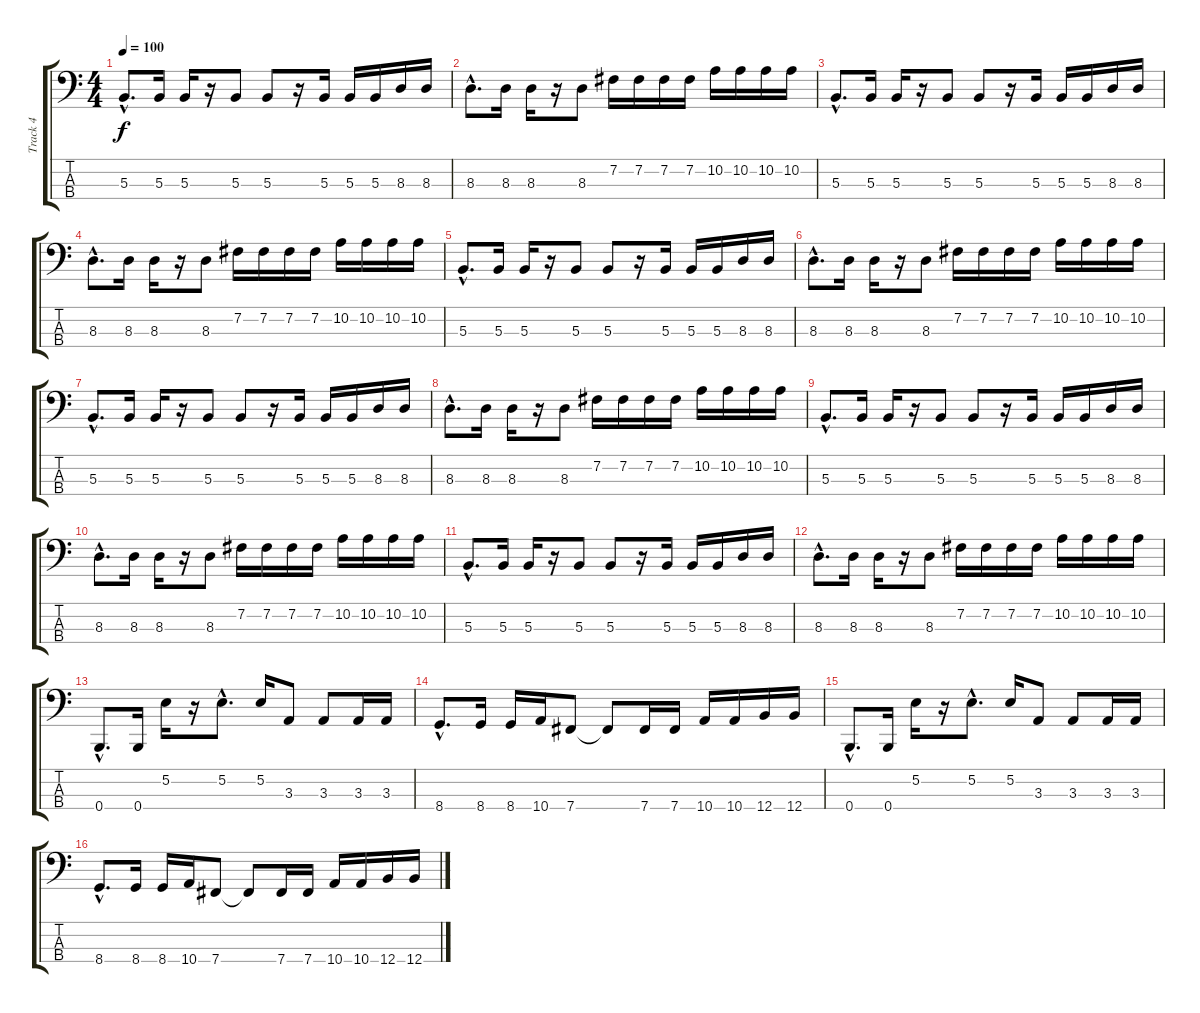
\track ("Track 4" "Track 4") {instrument electricbasspick}
\staff {score tabs}
\tuning (E2 B1 Gb1 B0) {hide}
\ts (4 4)
\tempo 100
\clef f4
\ks c
5.3{hac}.8{d dy f instrument electricbasspick} 5.3.16 5.3.16 r.16 5.3.8 5.3.8 r.16 5.3.16 5.3.16 5.3.16 8.3.16 8.3.16 |
8.3{hac}.8{d} 8.3.16 8.3.16 r.16 8.3.8 7.2.16 7.2.16 7.2.16 7.2.16 10.2.16 10.2.16 10.2.16 10.2.16 |
5.3{hac}.8{d} 5.3.16 5.3.16 r.16 5.3.8 5.3.8 r.16 5.3.16 5.3.16 5.3.16 8.3.16 8.3.16 |
8.3{hac}.8{d} 8.3.16 8.3.16 r.16 8.3.8 7.2.16 7.2.16 7.2.16 7.2.16 10.2.16 10.2.16 10.2.16 10.2.16 |
5.3{hac}.8{d} 5.3.16 5.3.16 r.16 5.3.8 5.3.8 r.16 5.3.16 5.3.16 5.3.16 8.3.16 8.3.16 |
8.3{hac}.8{d} 8.3.16 8.3.16 r.16 8.3.8 7.2.16 7.2.16 7.2.16 7.2.16 10.2.16 10.2.16 10.2.16 10.2.16 |
5.3{hac}.8{d} 5.3.16 5.3.16 r.16 5.3.8 5.3.8 r.16 5.3.16 5.3.16 5.3.16 8.3.16 8.3.16 |
8.3{hac}.8{d} 8.3.16 8.3.16 r.16 8.3.8 7.2.16 7.2.16 7.2.16 7.2.16 10.2.16 10.2.16 10.2.16 10.2.16 |
5.3{hac}.8{d} 5.3.16 5.3.16 r.16 5.3.8 5.3.8 r.16 5.3.16 5.3.16 5.3.16 8.3.16 8.3.16 |
8.3{hac}.8{d} 8.3.16 8.3.16 r.16 8.3.8 7.2.16 7.2.16 7.2.16 7.2.16 10.2.16 10.2.16 10.2.16 10.2.16 |
5.3{hac}.8{d} 5.3.16 5.3.16 r.16 5.3.8 5.3.8 r.16 5.3.16 5.3.16 5.3.16 8.3.16 8.3.16 |
8.3{hac}.8{d} 8.3.16 8.3.16 r.16 8.3.8 7.2.16 7.2.16 7.2.16 7.2.16 10.2.16 10.2.16 10.2.16 10.2.16 |
0.4{hac}.8{d} 0.4.16 5.2.16 r.16 5.2{hac}.8{d} 5.2.16 3.3.8 3.3.8 3.3.16 3.3.16 |
8.4{hac}.8{d} 8.4.16 8.4.16 10.4.16 7.4.8 7.4{t}.8 7.4.16 7.4.16 10.4.16 10.4.16 12.4.16 12.4.16 |
0.4{hac}.8{d} 0.4.16 5.2.16 r.16 5.2{hac}.8{d} 5.2.16 3.3.8 3.3.8 3.3.16 3.3.16 |
8.4{hac}.8{d} 8.4.16 8.4.16 10.4.16 7.4.8 7.4{t}.8 7.4.16 7.4.16 10.4.16 10.4.16 12.4.16 12.4.16
